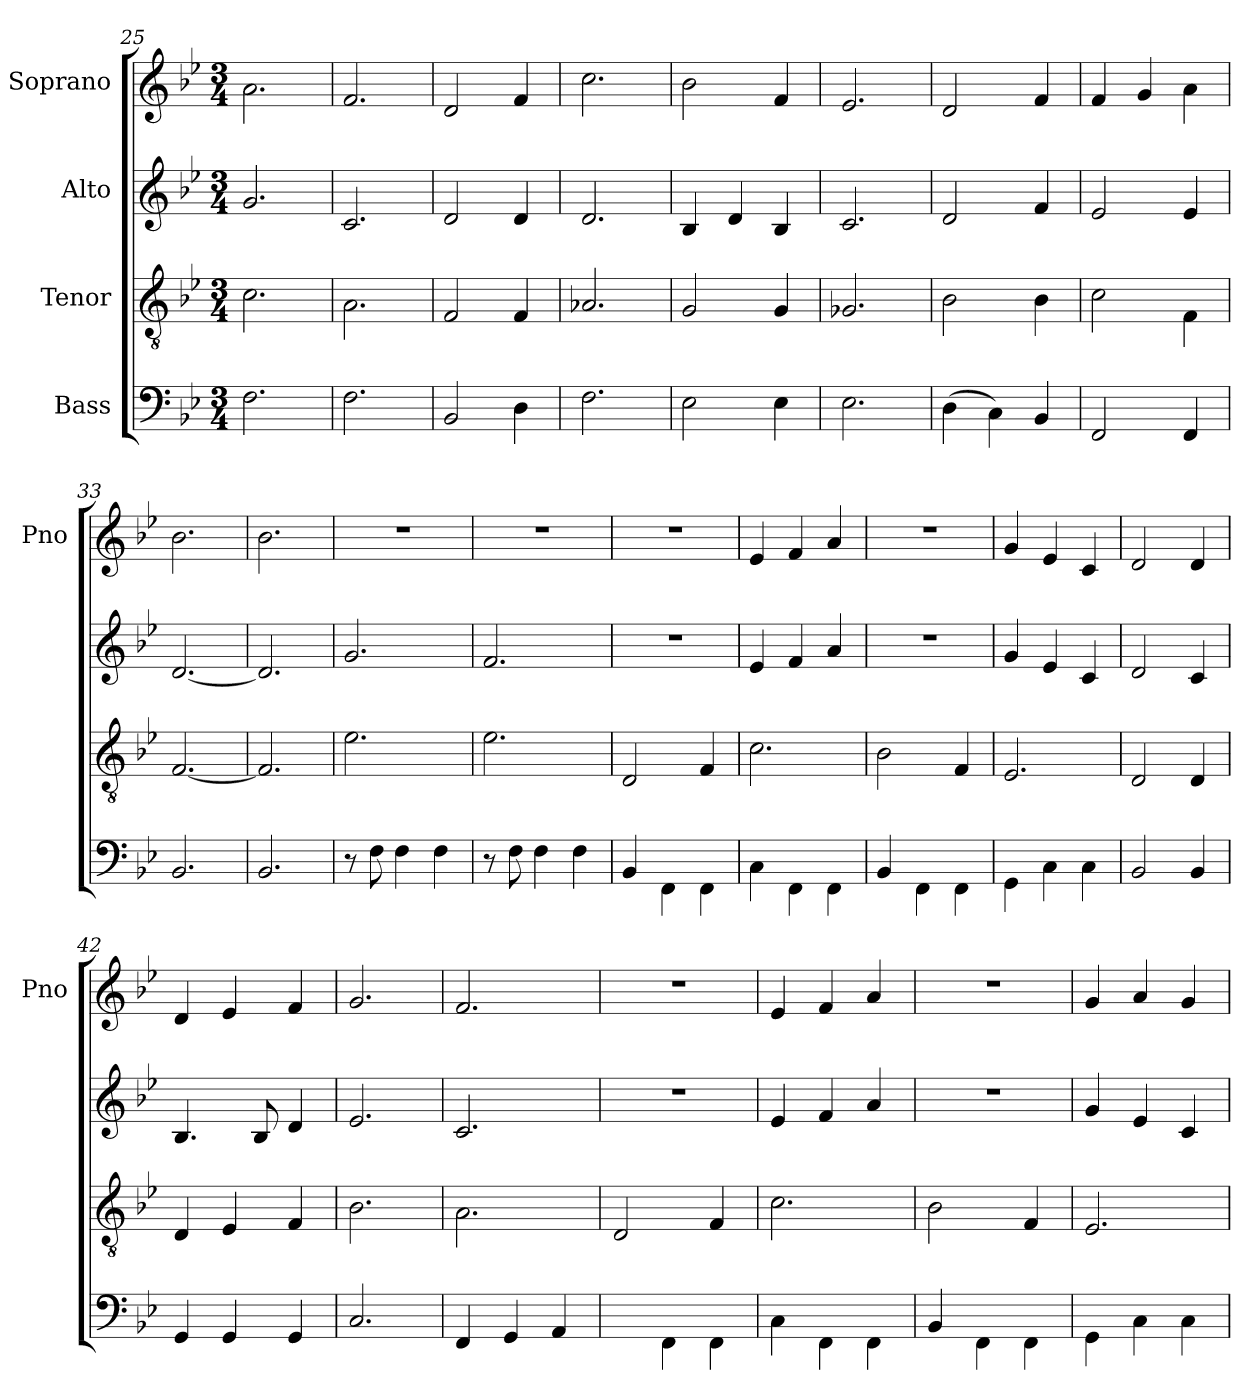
**kern	**kern	**kern	**kern
*part4	*part3	*part2	*part1
*staff4	*staff3	*staff2	*staff1
*I"Bass	*I"Tenor	*I"Alto	*I"Soprano
*	*	*	*I'Pno
*clefF4	*clefGv2	*clefG2	*clefG2
*k[b-e-]	*k[b-e-]	*k[b-e-]	*k[b-e-]
*M3/4	*M3/4	*M3/4	*M3/4
=25	=25	=25	=25
2.F\	2.c\	2.g/	2.a\
=26	=26	=26	=26
2.F\	2.A\	2.c/	2.f/
=27	=27	=27	=27
2BB-/	2F/	2d/	2d/
4D\	4F/	4d/	4f/
=28	=28	=28	=28
2.F\	2.A-X/	2.d/	2.cc\
=29	=29	=29	=29
2E-\	2G/	4B-/	2b-\
.	.	4d/	.
4E-\	4G/	4B-/	4f/
=30	=30	=30	=30
2.E-\	2.G-X/	2.c/	2.e-/
=31	=31	=31	=31
(>4D\	2B-\	2d/	2d/
4C\)	.	.	.
4BB-/	4B-\	4f/	4f/
=32	=32	=32	=32
2FF/	2c\	2e-/	4f/
.	.	.	4g/
4FF/	4F\	4e-/	4a\
=33	=33	=33	=33
2.BB-/	[2.F/	[2.d/	2.b-\
=34	=34	=34	=34
2.BB-/	2.F/]	2.d/]	2.b-\
=35	=35	=35	=35
8r	2.e-\	2.g/	2.r
8F\	.	.	.
4F\	.	.	.
4F\	.	.	.
=36	=36	=36	=36
8r	2.e-\	2.f/	2.r
8F\	.	.	.
4F\	.	.	.
4F\	.	.	.
=37	=37	=37	=37
4BB-/	2D/	2.r	2.r
4FF\	.	.	.
4FF\	4F/	.	.
=38	=38	=38	=38
4C\	2.c\	4e-/	4e-/
4FF\	.	4f/	4f/
4FF\	.	4a/	4a/
=39	=39	=39	=39
4BB-/	2B-\	2.r	2.r
4FF\	.	.	.
4FF\	4F/	.	.
=40	=40	=40	=40
4GG\	2.E-/	4g/	4g/
4C\	.	4e-/	4e-/
4C\	.	4c/	4c/
=41	=41	=41	=41
2BB-/	2D/	2d/	2d/
4BB-/	4D/	4c/	4d/
=42	=42	=42	=42
4GG/	4D/	4.B-/	4d/
4GG/	4E-/	.	4e-/
.	.	8B-/	.
4GG/	4F/	4d/	4f/
=43	=43	=43	=43
2.C/	2.B-\	2.e-/	2.g/
=44	=44	=44	=44
4FF/	2.A\	2.c/	2.f/
4GG/	.	.	.
4AA/	.	.	.
=45	=45	=45	=45
4BB-\yy	2D/	2.r	2.r
4FF\	.	.	.
4FF\	4F/	.	.
=46	=46	=46	=46
4C\	2.c\	4e-/	4e-/
4FF\	.	4f/	4f/
4FF\	.	4a/	4a/
=47	=47	=47	=47
4BB-/	2B-\	2.r	2.r
4FF\	.	.	.
4FF\	4F/	.	.
=48	=48	=48	=48
4GG\	2.E-/	4g/	4g/
4C\	.	4e-/	4a/
4C\	.	4c/	4g/
=	=	=	=
*-	*-	*-	*-
